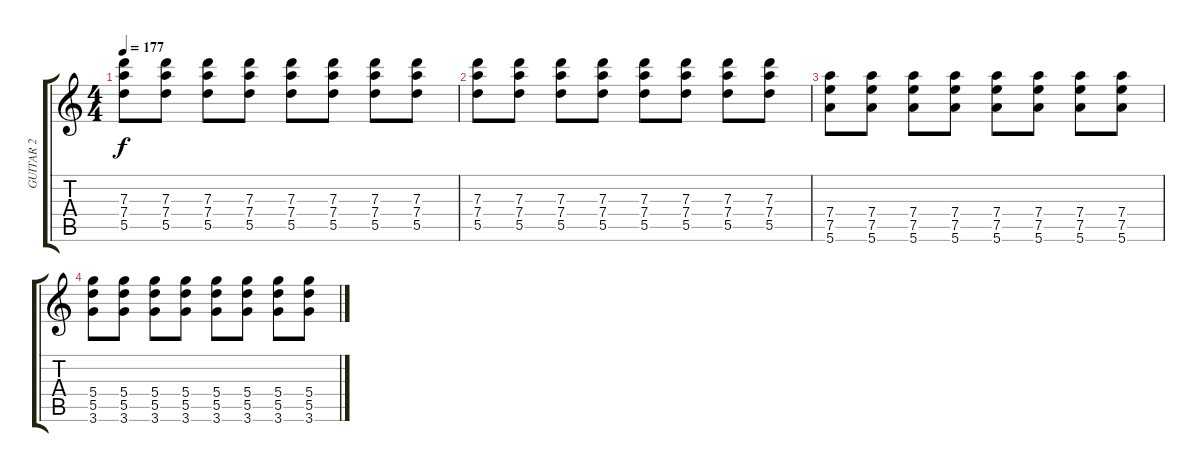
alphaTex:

\track ("GUITAR 2" "GUITAR 2") {instrument distortionguitar}
\staff {score tabs}
\tuning (E4 B3 G4 D4 A3 E3) {hide}
\ts (4 4)
\tempo 177
\clef g2
\ks c
(7.3 7.4 5.5).8{dy f} (7.3 7.4 5.5).8 (7.3 7.4 5.5).8 (7.3 7.4 5.5).8 (7.3 7.4 5.5).8 (7.3 7.4 5.5).8 (7.3 7.4 5.5).8 (7.3 7.4 5.5).8 |
(7.3 7.4 5.5).8 (7.3 7.4 5.5).8 (7.3 7.4 5.5).8 (7.3 7.4 5.5).8 (7.3 7.4 5.5).8 (7.3 7.4 5.5).8 (7.3 7.4 5.5).8 (7.3 7.4 5.5).8 |
(7.4 7.5 5.6).8 (7.4 7.5 5.6).8 (7.4 7.5 5.6).8 (7.4 7.5 5.6).8 (7.4 7.5 5.6).8 (7.4 7.5 5.6).8 (7.4 7.5 5.6).8 (7.4 7.5 5.6).8 |
(5.4 5.5 3.6).8 (5.4 5.5 3.6).8 (5.4 5.5 3.6).8 (5.4 5.5 3.6).8 (5.4 5.5 3.6).8 (5.4 5.5 3.6).8 (5.4 5.5 3.6).8 (5.4 5.5 3.6).8
